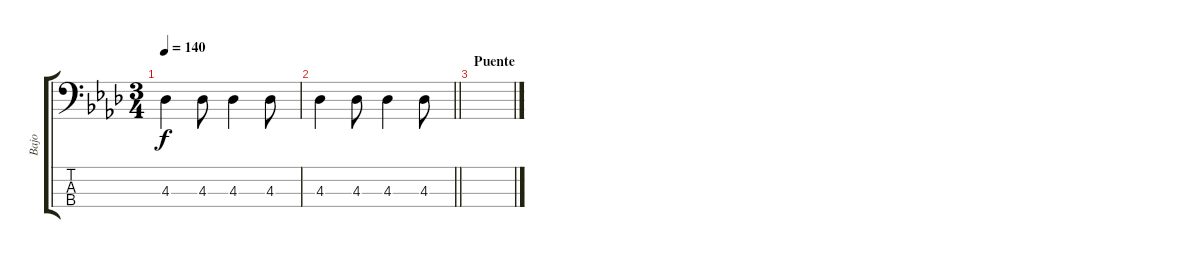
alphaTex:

\track ("Bajo" "Bajo") {instrument electricbassfinger}
\staff {score tabs}
\tuning (G2 D2 A1 E1) {hide}
\ts (3 4)
\tempo 140
\clef f4
\ks fminor
4.3.4{dy f} 4.3.8 4.3.4 4.3.8 |
\barLineRight lightlight
4.3.4 4.3.8 4.3.4 4.3.8 |
\section ("" "Puente")
